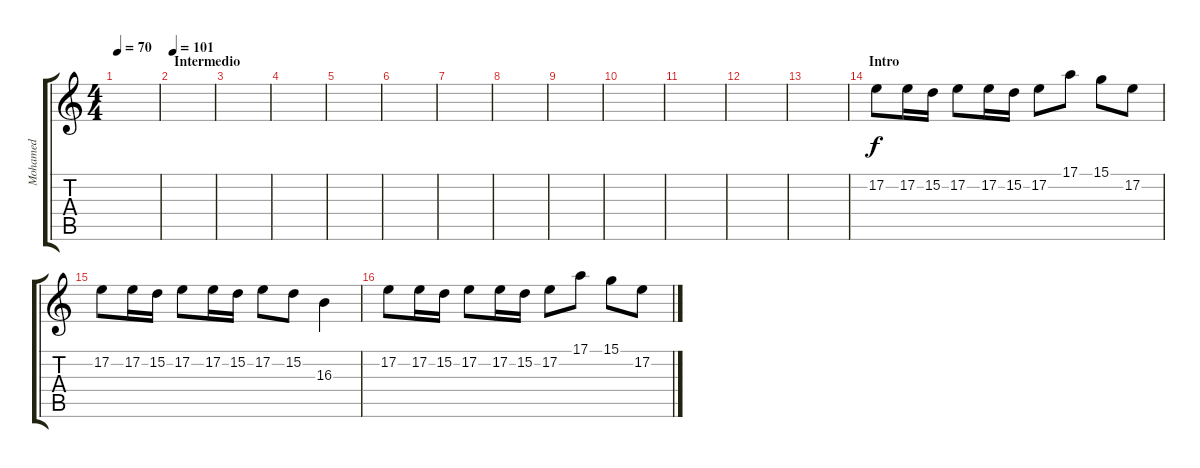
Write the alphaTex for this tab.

\track ("Mohamed" "Mohamed") {instrument violin}
\staff {score tabs}
\tuning (E4 B3 G3 D3 A2 E2) {hide}
\ts (4 4)
\tempo 70
\clef g2
\ks c
|
\section ("" "Intermedio")
\tempo 101
|
|
|
|
|
|
|
|
|
|
|
|
\section ("" "Intro")
17.2.8 17.2.16 15.2.16 17.2.8 17.2.16 15.2.16 17.2.8 17.1.8 15.1.8 17.2.8 |
17.2.8 17.2.16 15.2.16 17.2.8 17.2.16 15.2.16 17.2.8 15.2.8 16.3.4 |
17.2.8 17.2.16 15.2.16 17.2.8 17.2.16 15.2.16 17.2.8 17.1.8 15.1.8 17.2.8
